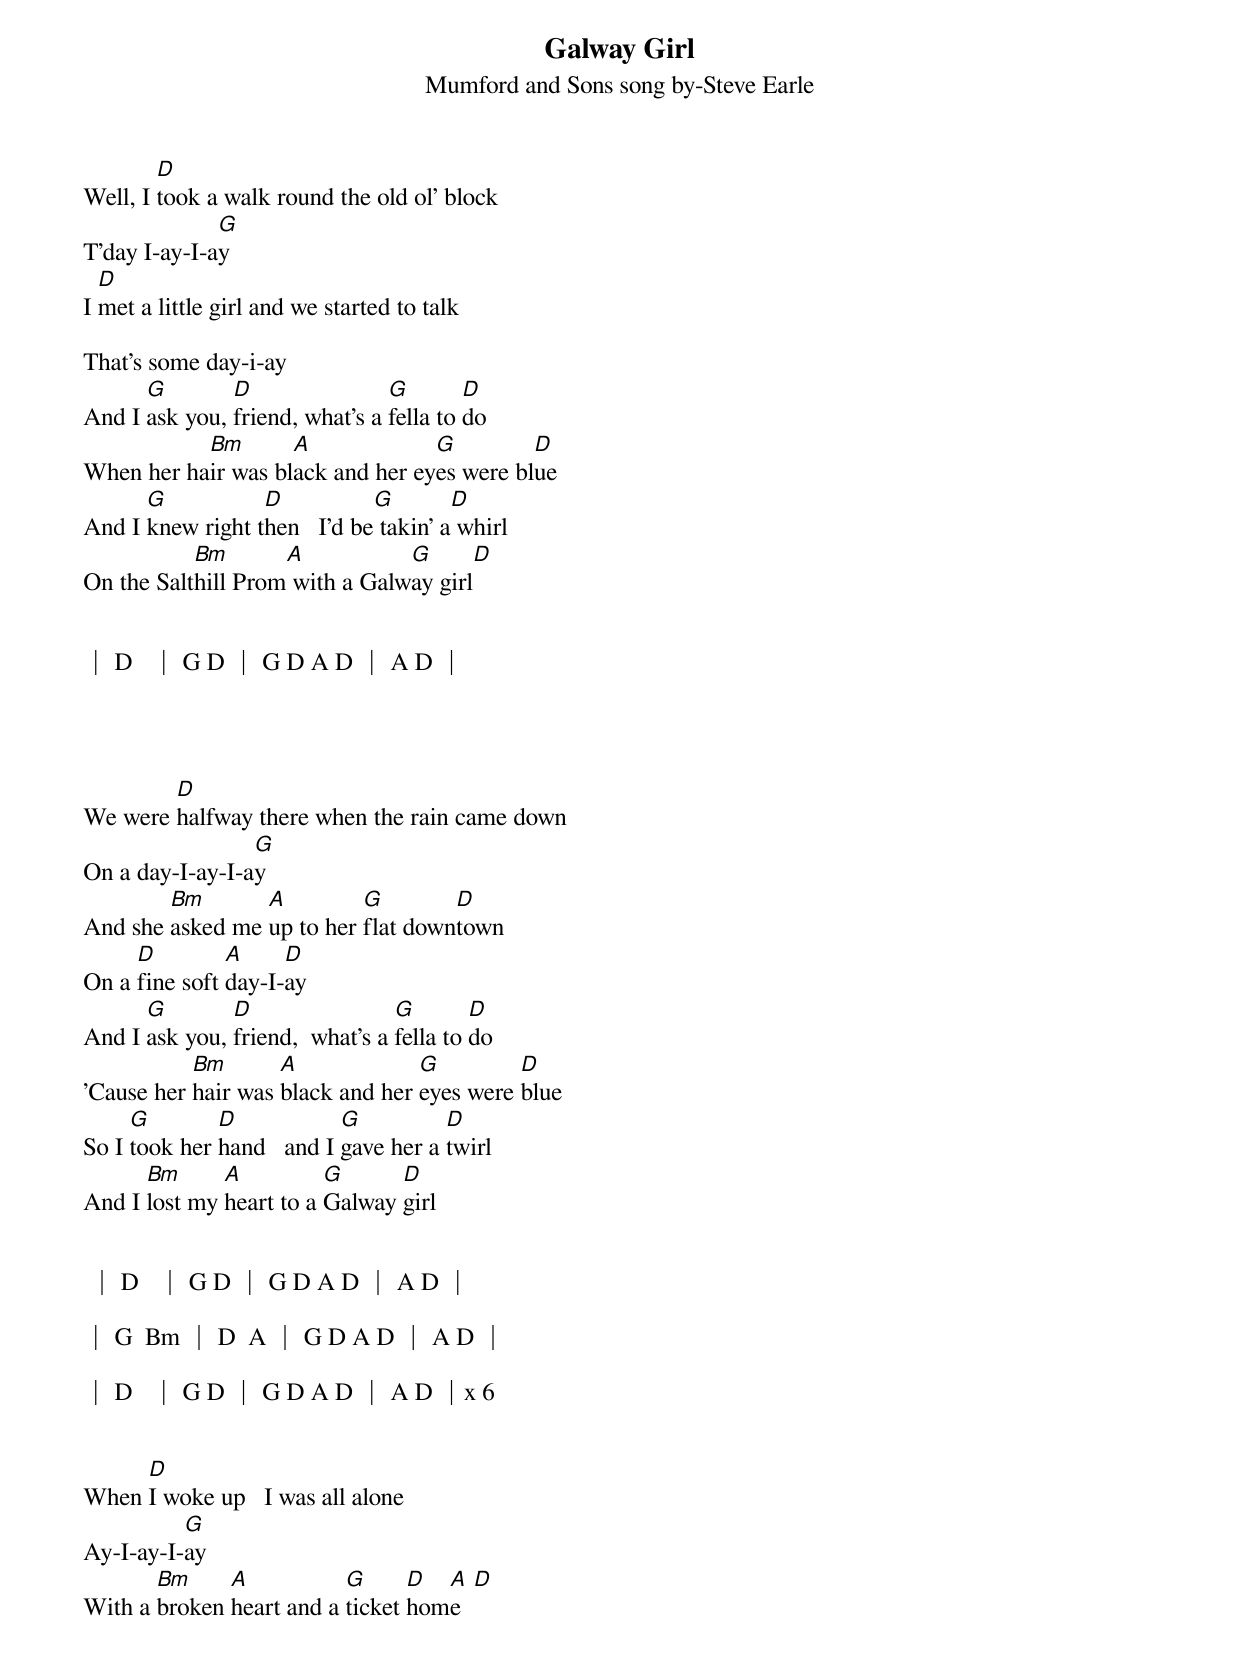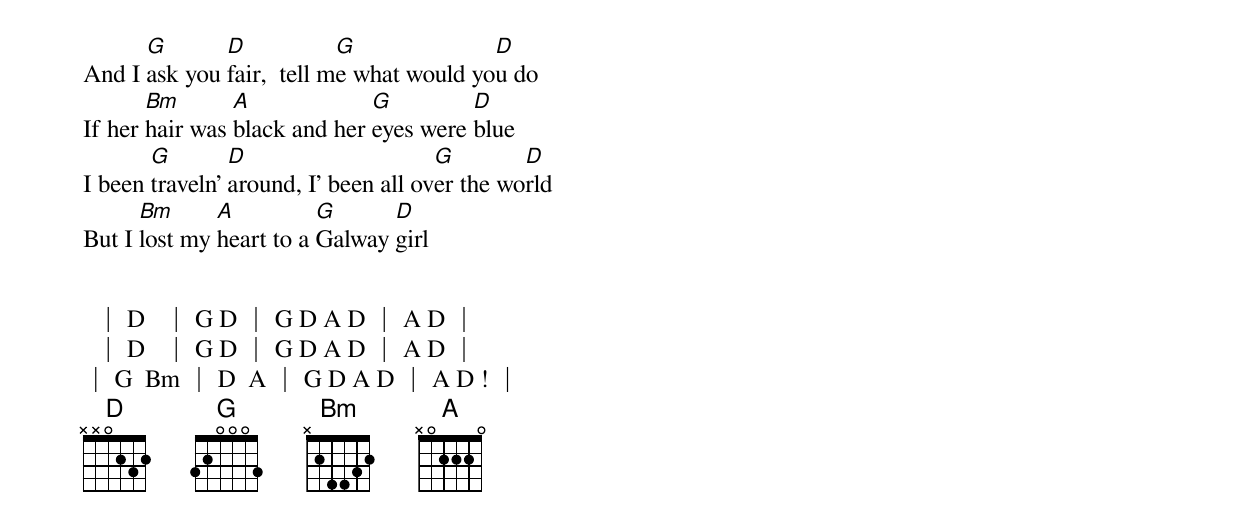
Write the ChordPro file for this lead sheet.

{title: Galway Girl }
{subtitle: Mumford and Sons song by-Steve Earle}

Well, I [D]took a walk round the old ol’ block
T’day I-ay-I-a[G]y
I [D]met a little girl and we started to talk

That’s some day-i-ay
And I [G]ask you, [D]friend, what's a [G]fella to [D]do
When her ha[Bm]ir was bl[A]ack and her ey[G]es were bl[D]ue
And I [G]knew right t[D]hen   I'd be[G] takin' a[D] whirl
On the Salt[Bm]hill Prom[A] with a Galw[G]ay girl[D]


│ D   │ G D │ G D A D │ A D │




We were [D]halfway there when the rain came down
On a day-I-ay-I-a[G]y
And she [Bm]asked me [A]up to her [G]flat down[D]town
On a [D]fine soft [A]day-I-[D]ay
And I [G]ask you, [D]friend,  what's a [G]fella to [D]do
'Cause her [Bm]hair was [A]black and her [G]eyes were [D]blue
So I [G]took her [D]hand   and I [G]gave her a [D]twirl
And I [Bm]lost my [A]heart to a [G]Galway [D]girl


 │ D   │ G D │ G D A D │ A D │

│ G  Bm │ D  A │ G D A D │ A D │

│ D   │ G D │ G D A D │ A D │x 6


When [D]I woke up   I was all alone
Ay-I-ay-I-[G]ay
With a [Bm]broken [A]heart and a [G]ticket [D]hom[A]e  [D]
And I [G]ask you [D]fair,  tell m[G]e what would yo[D]u do
If her [Bm]hair was [A]black and her [G]eyes were [D]blue
I been [G]traveln’ [D]around, I' been all ov[G]er the wo[D]rld
But I [Bm]lost my [A]heart to a [G]Galway [D]girl


  │ D   │ G D │ G D A D │ A D │
  │ D   │ G D │ G D A D │ A D │
│ G  Bm │ D  A │ G D A D │ A D ! │
